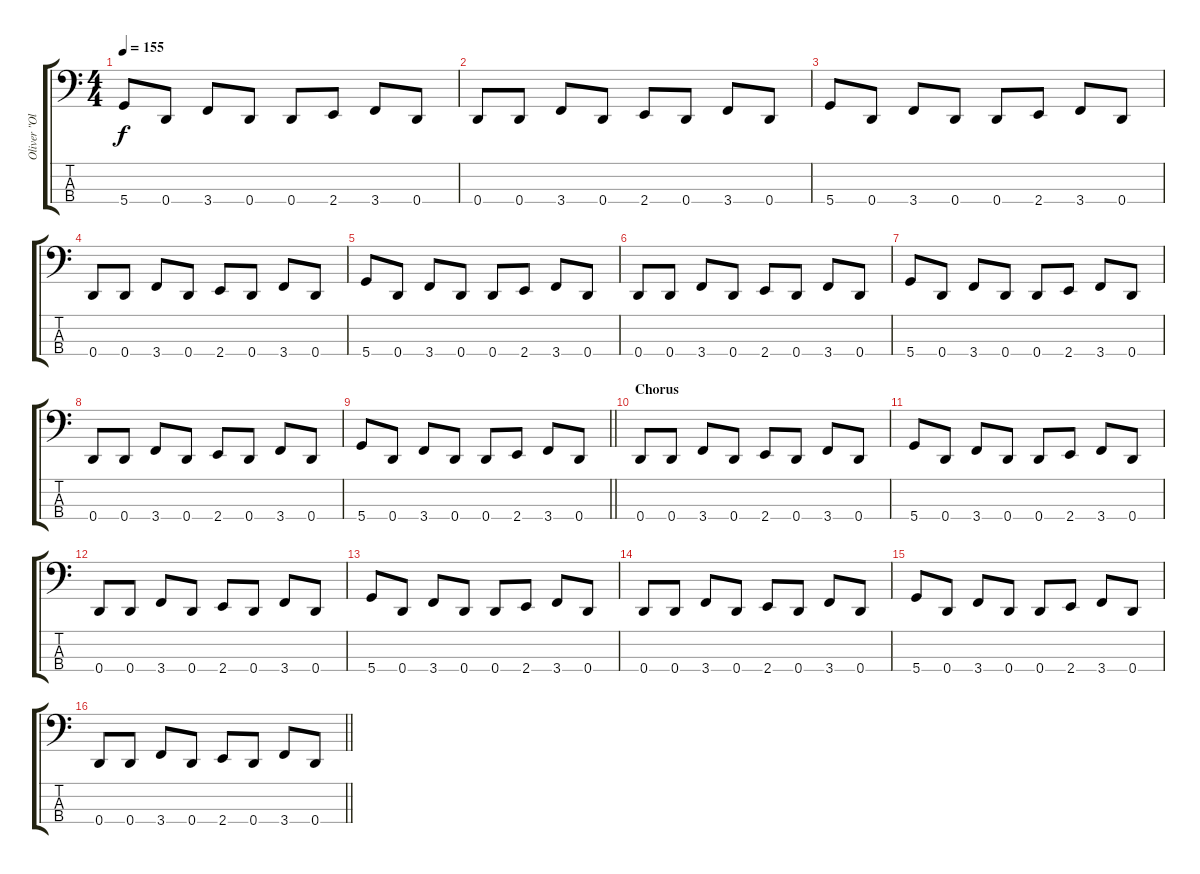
\track ("Oliver \"Ollie\" Riedel" "Oliver \"Ol") {instrument electricbassfinger}
\staff {score tabs}
\tuning (G2 D2 A1 D1) {hide}
\ts (4 4)
\tempo 155
\clef f4
\ks c
5.4.8{dy f} 0.4.8 3.4.8 0.4.8 0.4.8 2.4.8 3.4.8 0.4.8 |
0.4.8 0.4.8 3.4.8 0.4.8 2.4.8 0.4.8 3.4.8 0.4.8 |
5.4.8 0.4.8 3.4.8 0.4.8 0.4.8 2.4.8 3.4.8 0.4.8 |
0.4.8 0.4.8 3.4.8 0.4.8 2.4.8 0.4.8 3.4.8 0.4.8 |
5.4.8 0.4.8 3.4.8 0.4.8 0.4.8 2.4.8 3.4.8 0.4.8 |
0.4.8 0.4.8 3.4.8 0.4.8 2.4.8 0.4.8 3.4.8 0.4.8 |
5.4.8 0.4.8 3.4.8 0.4.8 0.4.8 2.4.8 3.4.8 0.4.8 |
0.4.8 0.4.8 3.4.8 0.4.8 2.4.8 0.4.8 3.4.8 0.4.8 |
\barLineRight lightlight
5.4.8 0.4.8 3.4.8 0.4.8 0.4.8 2.4.8 3.4.8 0.4.8 |
\section ("" "Chorus")
0.4.8 0.4.8 3.4.8 0.4.8 2.4.8 0.4.8 3.4.8 0.4.8 |
5.4.8 0.4.8 3.4.8 0.4.8 0.4.8 2.4.8 3.4.8 0.4.8 |
0.4.8 0.4.8 3.4.8 0.4.8 2.4.8 0.4.8 3.4.8 0.4.8 |
5.4.8 0.4.8 3.4.8 0.4.8 0.4.8 2.4.8 3.4.8 0.4.8 |
0.4.8 0.4.8 3.4.8 0.4.8 2.4.8 0.4.8 3.4.8 0.4.8 |
5.4.8 0.4.8 3.4.8 0.4.8 0.4.8 2.4.8 3.4.8 0.4.8 |
\barLineRight lightlight
0.4.8 0.4.8 3.4.8 0.4.8 2.4.8 0.4.8 3.4.8 0.4.8
